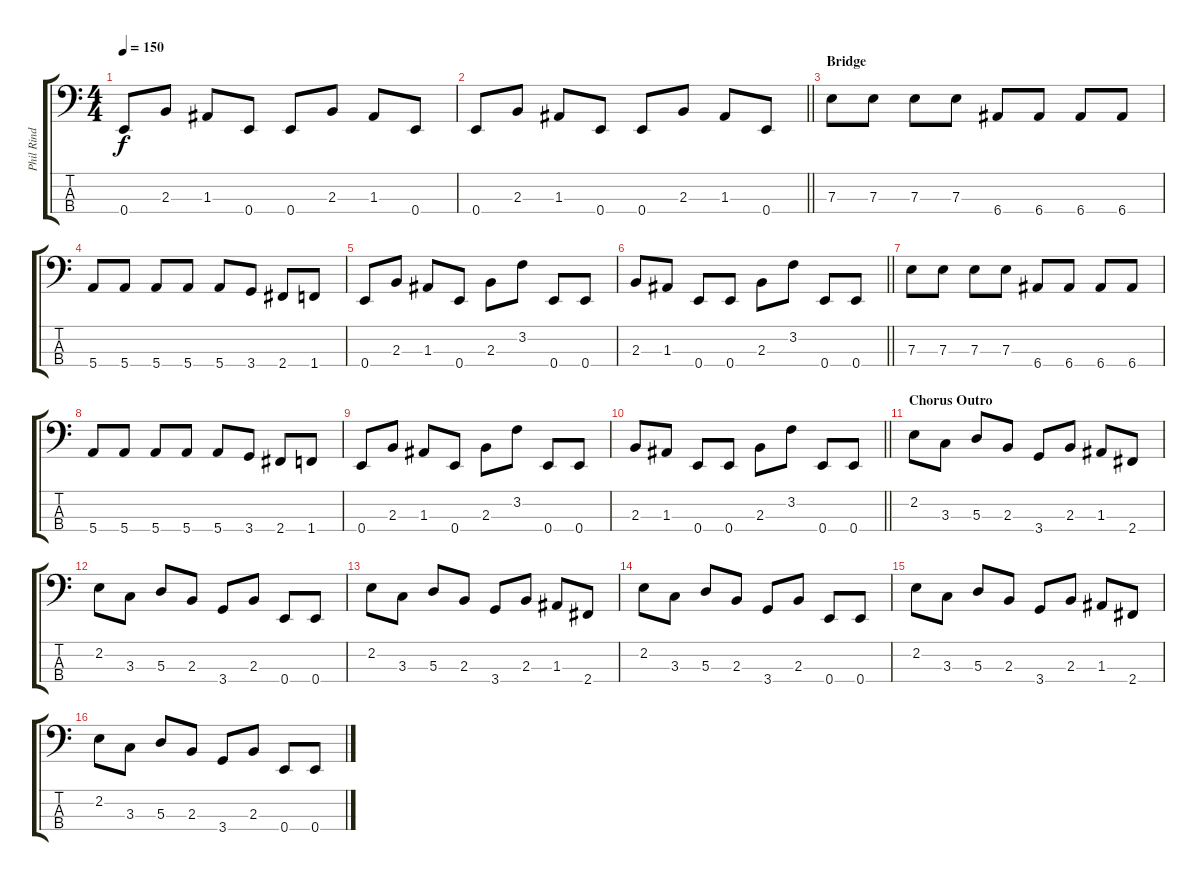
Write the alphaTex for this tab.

\track ("Phil Rind" "Phil Rind") {instrument electricbasspick}
\staff {score tabs}
\tuning (G2 D2 A1 E1) {hide}
\ts (4 4)
\tempo 150
\clef f4
\ks c
0.4.8{dy f} 2.3.8 1.3.8 0.4.8 0.4.8 2.3.8 1.3.8 0.4.8 |
\barLineRight lightlight
0.4.8 2.3.8 1.3.8 0.4.8 0.4.8 2.3.8 1.3.8 0.4.8 |
\section ("" "Bridge")
7.3.8 7.3.8 7.3.8 7.3.8 6.4.8 6.4.8 6.4.8 6.4.8 |
5.4.8 5.4.8 5.4.8 5.4.8 5.4.8 3.4.8 2.4.8 1.4.8 |
0.4.8 2.3.8 1.3.8 0.4.8 2.3.8 3.2.8 0.4.8 0.4.8 |
\barLineRight lightlight
2.3.8 1.3.8 0.4.8 0.4.8 2.3.8 3.2.8 0.4.8 0.4.8 |
7.3.8 7.3.8 7.3.8 7.3.8 6.4.8 6.4.8 6.4.8 6.4.8 |
5.4.8 5.4.8 5.4.8 5.4.8 5.4.8 3.4.8 2.4.8 1.4.8 |
0.4.8 2.3.8 1.3.8 0.4.8 2.3.8 3.2.8 0.4.8 0.4.8 |
\barLineRight lightlight
2.3.8 1.3.8 0.4.8 0.4.8 2.3.8 3.2.8 0.4.8 0.4.8 |
\section ("" "Chorus Outro")
2.2.8 3.3.8 5.3.8 2.3.8 3.4.8 2.3.8 1.3.8 2.4.8 |
2.2.8 3.3.8 5.3.8 2.3.8 3.4.8 2.3.8 0.4.8 0.4.8 |
2.2.8 3.3.8 5.3.8 2.3.8 3.4.8 2.3.8 1.3.8 2.4.8 |
2.2.8 3.3.8 5.3.8 2.3.8 3.4.8 2.3.8 0.4.8 0.4.8 |
2.2.8 3.3.8 5.3.8 2.3.8 3.4.8 2.3.8 1.3.8 2.4.8 |
2.2.8 3.3.8 5.3.8 2.3.8 3.4.8 2.3.8 0.4.8 0.4.8
